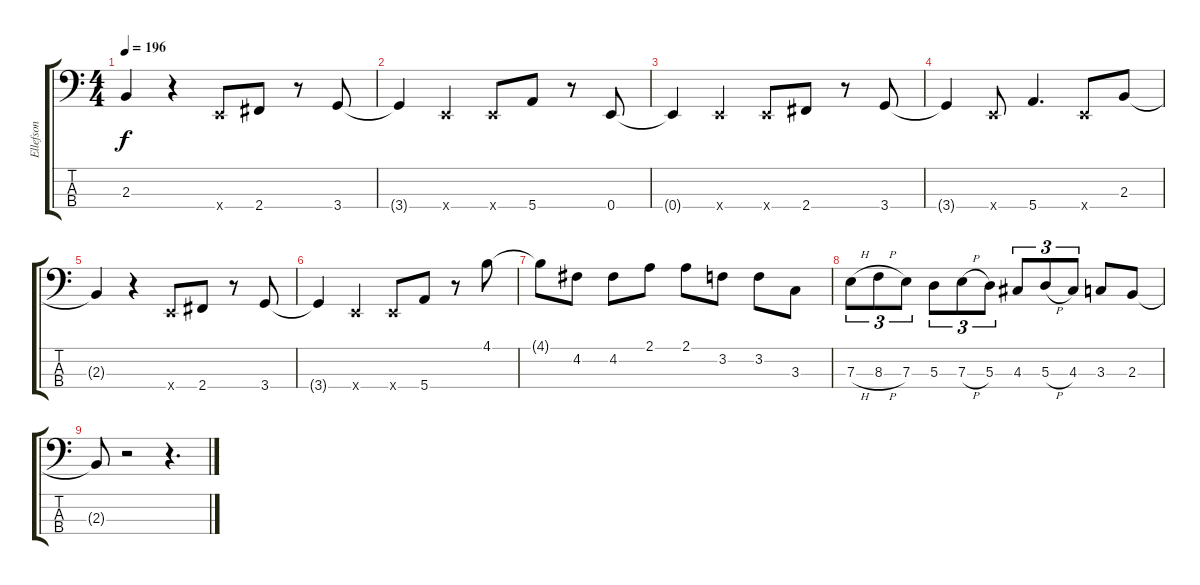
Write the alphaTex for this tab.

\track ("Ellefson" "Ellefson") {instrument electricbasspick}
\staff {score tabs}
\tuning (G2 D2 A1 E1) {hide}
\ts (4 4)
\tempo 196
\clef f4
\ks c
2.3{t}.4{dy f} r.4 0.4{x}.8 2.4.8 r.8 3.4.8 |
3.4{t}.4 0.4{x}.4 0.4{x}.8 5.4.8 r.8 0.4.8 |
0.4{t}.4 0.4{x}.4 0.4{x}.8 2.4.8 r.8 3.4.8 |
3.4{t}.4 0.4{x}.8 5.4.4{d} 0.4{x}.8 2.3.8 |
2.3{t}.4 r.4 0.4{x}.8 2.4.8 r.8 3.4.8 |
3.4{t}.4 0.4{x}.4 0.4{x}.8 5.4.8 r.8 4.1.8 |
4.1{t}.8 4.2.8 4.2.8 2.1.8 2.1.8 3.2.8 3.2.8 3.3.8 |
7.3{h}.8{tu (3 2)} 8.3{h}.8{tu (3 2)} 7.3.8{tu (3 2)} 5.3.8{tu (3 2)} 7.3{h}.8{tu (3 2)} 5.3.8{tu (3 2)} 4.3.8{tu (3 2)} 5.3{h}.8{tu (3 2)} 4.3.8{tu (3 2)} 3.3.8 2.3.8 |
2.3{t}.8 r.2 r.4{d}
